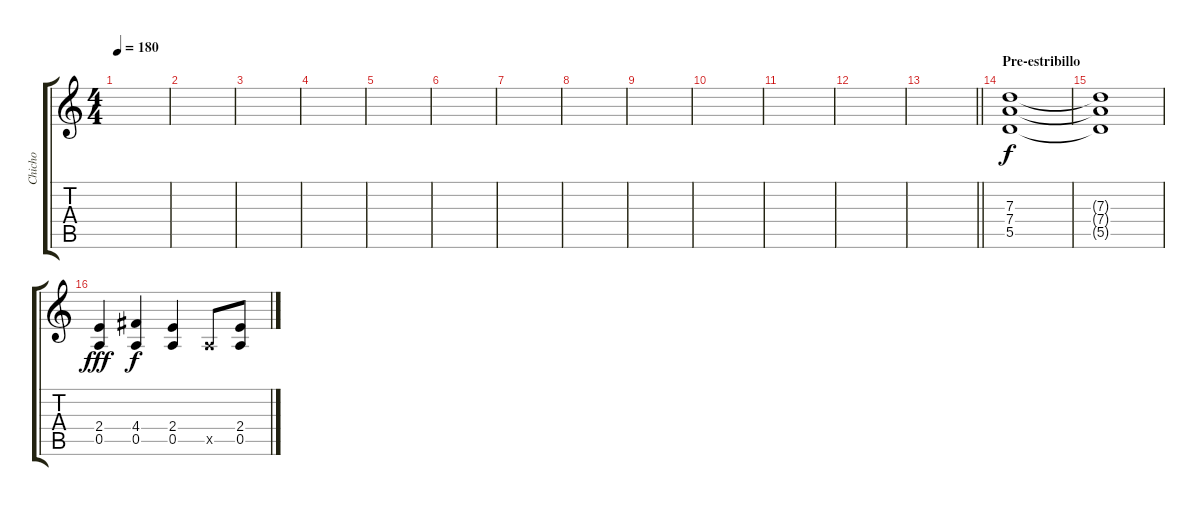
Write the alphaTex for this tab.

\track ("Chicho" "Chicho") {instrument distortionguitar}
\staff {score tabs}
\tuning (E4 B3 G3 D3 A2 E2) {hide}
\ts (4 4)
\tempo 180
\clef g2
\ks c
|
|
|
|
|
|
|
|
|
|
|
|
\barLineRight lightlight
|
\section ("" "Pre-estribillo")
(7.3 7.4 5.5).1 |
(7.3{t} 7.4{t} 5.5{t}).1 |
(2.4 0.5).4{dy fff} (4.4 0.5).4{dy f} (2.4 0.5).4 0.5{x}.8 (2.4 0.5).8
